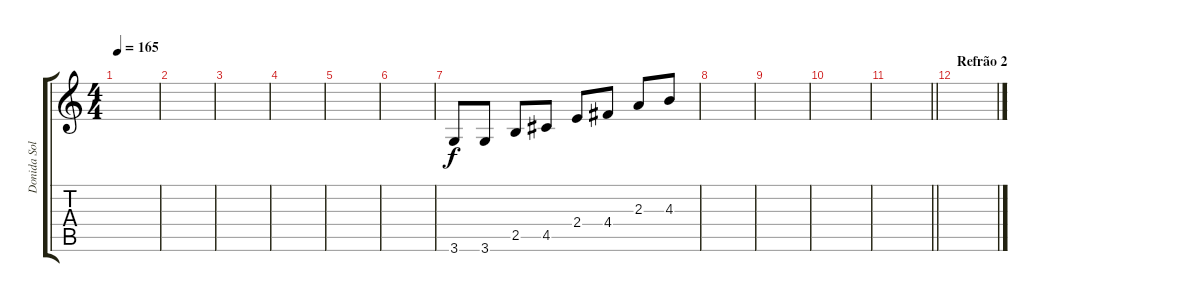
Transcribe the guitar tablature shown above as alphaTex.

\track ("Donida Solo" "Donida Sol") {instrument distortionguitar}
\staff {score tabs}
\tuning (E4 B3 G3 D3 A2 E2) {hide}
\ts (4 4)
\tempo 165
\clef g2
\ks c
|
|
|
|
|
|
3.6.8 3.6.8 2.5.8 4.5.8 2.4.8 4.4.8 2.3.8 4.3.8 |
|
|
|
\barLineRight lightlight
|
\section ("" "Refrão 2")
